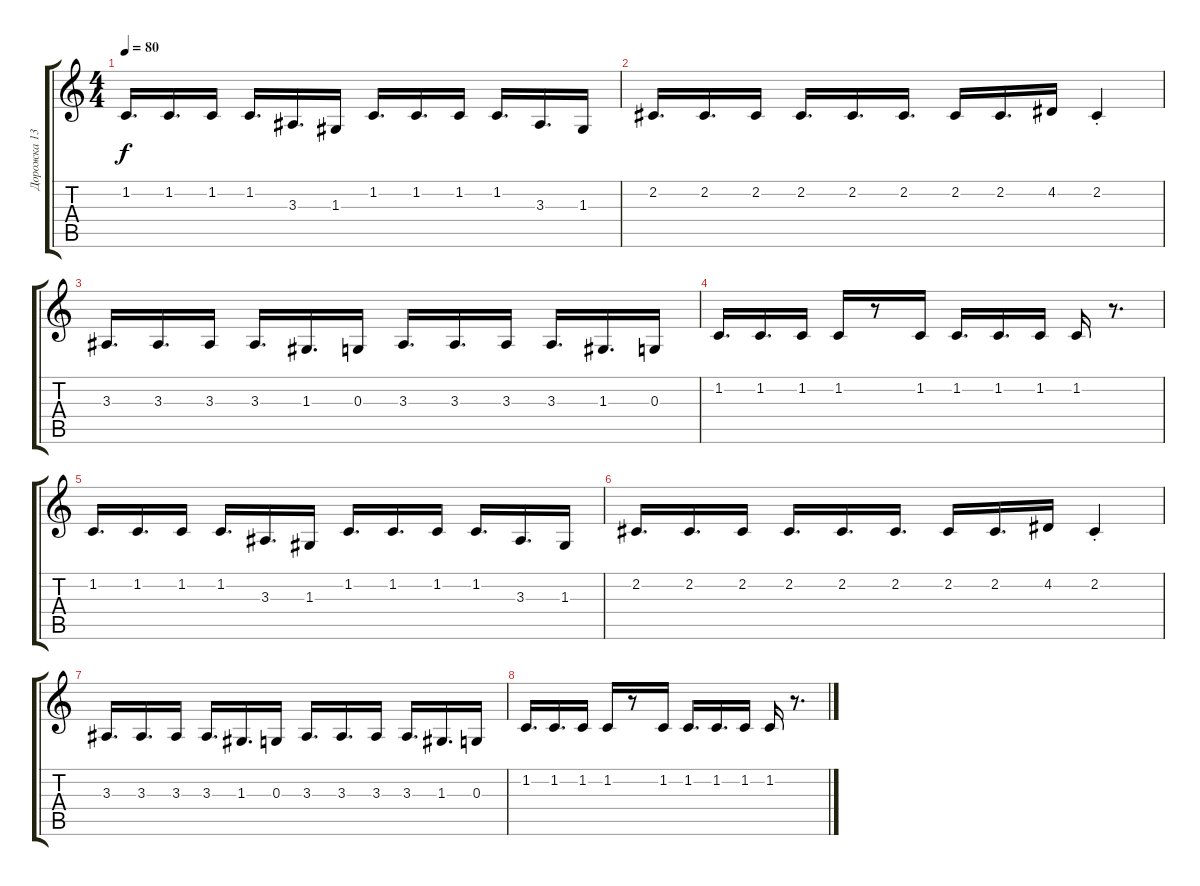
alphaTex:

\track ("Дорожка 13" "Дорожка 13") {instrument tuba}
\staff {score tabs}
\tuning (E4 B3 G3 D3 A2 E2) {hide}
\ts (4 4)
\tempo 80
\clef g2
\ks c
1.2.16{d dy f} 1.2.16{d} 1.2.16 1.2.16{d} 3.3.16{d} 1.3.16 1.2.16{d} 1.2.16{d} 1.2.16 1.2.16{d} 3.3.16{d} 1.3.16 |
2.2.16{d} 2.2.16{d} 2.2.16 2.2.16{d} 2.2.16{d} 2.2.16{d} 2.2.16 2.2.16{d} 4.2.16 2.2{st}.4 |
3.3.16{d} 3.3.16{d} 3.3.16 3.3.16{d} 1.3.16{d} 0.3.16 3.3.16{d} 3.3.16{d} 3.3.16 3.3.16{d} 1.3.16{d} 0.3.16 |
1.2.16{d} 1.2.16{d} 1.2.16 1.2.16 r.8 1.2.16 1.2.16{d} 1.2.16{d} 1.2.16 1.2.16 r.8{d} |
1.2.16{d} 1.2.16{d} 1.2.16 1.2.16{d} 3.3.16{d} 1.3.16 1.2.16{d} 1.2.16{d} 1.2.16 1.2.16{d} 3.3.16{d} 1.3.16 |
2.2.16{d} 2.2.16{d} 2.2.16 2.2.16{d} 2.2.16{d} 2.2.16{d} 2.2.16 2.2.16{d} 4.2.16 2.2{st}.4 |
3.3.16{d} 3.3.16{d} 3.3.16 3.3.16{d} 1.3.16{d} 0.3.16 3.3.16{d} 3.3.16{d} 3.3.16 3.3.16{d} 1.3.16{d} 0.3.16 |
1.2.16{d} 1.2.16{d} 1.2.16 1.2.16 r.8 1.2.16 1.2.16{d} 1.2.16{d} 1.2.16 1.2.16 r.8{d}
